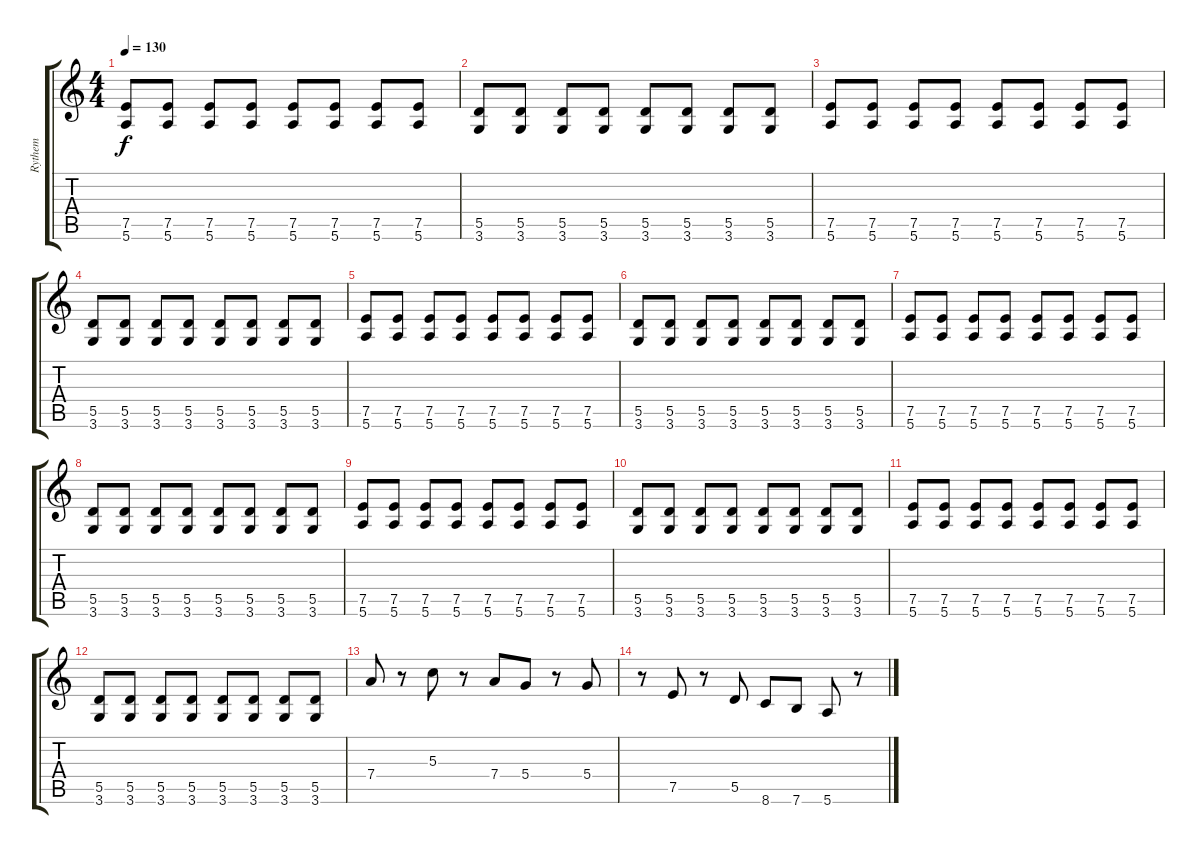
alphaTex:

\track ("Rythem" "Rythem") {instrument overdrivenguitar}
\staff {score tabs}
\tuning (E4 B3 G3 D3 A2 E2) {hide}
\ts (4 4)
\tempo 130
\clef g2
\ks c
(7.5 5.6).8{dy f} (7.5 5.6).8 (7.5 5.6).8 (7.5 5.6).8 (7.5 5.6).8 (7.5 5.6).8 (7.5 5.6).8 (7.5 5.6).8 |
(5.5 3.6).8 (5.5 3.6).8 (5.5 3.6).8 (5.5 3.6).8 (5.5 3.6).8 (5.5 3.6).8 (5.5 3.6).8 (5.5 3.6).8 |
(7.5 5.6).8 (7.5 5.6).8 (7.5 5.6).8 (7.5 5.6).8 (7.5 5.6).8 (7.5 5.6).8 (7.5 5.6).8 (7.5 5.6).8 |
(5.5 3.6).8 (5.5 3.6).8 (5.5 3.6).8 (5.5 3.6).8 (5.5 3.6).8 (5.5 3.6).8 (5.5 3.6).8 (5.5 3.6).8 |
(7.5 5.6).8 (7.5 5.6).8 (7.5 5.6).8 (7.5 5.6).8 (7.5 5.6).8 (7.5 5.6).8 (7.5 5.6).8 (7.5 5.6).8 |
(5.5 3.6).8 (5.5 3.6).8 (5.5 3.6).8 (5.5 3.6).8 (5.5 3.6).8 (5.5 3.6).8 (5.5 3.6).8 (5.5 3.6).8 |
(7.5 5.6).8 (7.5 5.6).8 (7.5 5.6).8 (7.5 5.6).8 (7.5 5.6).8 (7.5 5.6).8 (7.5 5.6).8 (7.5 5.6).8 |
(5.5 3.6).8 (5.5 3.6).8 (5.5 3.6).8 (5.5 3.6).8 (5.5 3.6).8 (5.5 3.6).8 (5.5 3.6).8 (5.5 3.6).8 |
(7.5 5.6).8 (7.5 5.6).8 (7.5 5.6).8 (7.5 5.6).8 (7.5 5.6).8 (7.5 5.6).8 (7.5 5.6).8 (7.5 5.6).8 |
(5.5 3.6).8 (5.5 3.6).8 (5.5 3.6).8 (5.5 3.6).8 (5.5 3.6).8 (5.5 3.6).8 (5.5 3.6).8 (5.5 3.6).8 |
(7.5 5.6).8 (7.5 5.6).8 (7.5 5.6).8 (7.5 5.6).8 (7.5 5.6).8 (7.5 5.6).8 (7.5 5.6).8 (7.5 5.6).8 |
(5.5 3.6).8 (5.5 3.6).8 (5.5 3.6).8 (5.5 3.6).8 (5.5 3.6).8 (5.5 3.6).8 (5.5 3.6).8 (5.5 3.6).8 |
7.4.8 r.8 5.3.8 r.8 7.4.8 5.4.8 r.8 5.4.8 |
r.8 7.5.8 r.8 5.5.8 8.6.8 7.6.8 5.6.8 r.8
